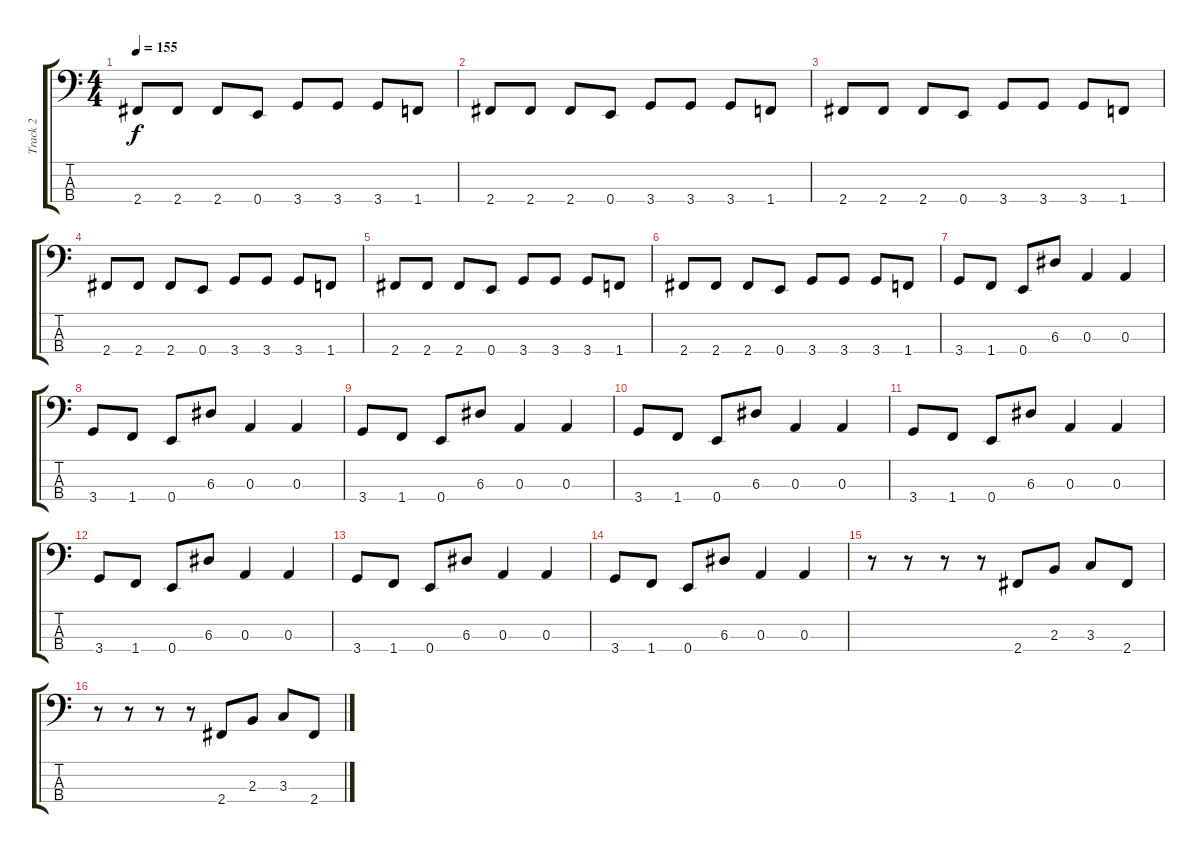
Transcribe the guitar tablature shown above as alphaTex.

\track ("Track 2" "Track 2") {instrument electricbassfinger}
\staff {score tabs}
\tuning (G2 D2 A1 E1) {hide}
\ts (4 4)
\tempo 155
\clef f4
\ks c
2.4.8{dy f} 2.4.8 2.4.8 0.4.8 3.4.8 3.4.8 3.4.8 1.4.8 |
2.4.8 2.4.8 2.4.8 0.4.8 3.4.8 3.4.8 3.4.8 1.4.8 |
2.4.8 2.4.8 2.4.8 0.4.8 3.4.8 3.4.8 3.4.8 1.4.8 |
2.4.8 2.4.8 2.4.8 0.4.8 3.4.8 3.4.8 3.4.8 1.4.8 |
2.4.8 2.4.8 2.4.8 0.4.8 3.4.8 3.4.8 3.4.8 1.4.8 |
2.4.8 2.4.8 2.4.8 0.4.8 3.4.8 3.4.8 3.4.8 1.4.8 |
3.4.8 1.4.8 0.4.8 6.3.8 0.3.4 0.3.4 |
3.4.8 1.4.8 0.4.8 6.3.8 0.3.4 0.3.4 |
3.4.8 1.4.8 0.4.8 6.3.8 0.3.4 0.3.4 |
3.4.8 1.4.8 0.4.8 6.3.8 0.3.4 0.3.4 |
3.4.8 1.4.8 0.4.8 6.3.8 0.3.4 0.3.4 |
3.4.8 1.4.8 0.4.8 6.3.8 0.3.4 0.3.4 |
3.4.8 1.4.8 0.4.8 6.3.8 0.3.4 0.3.4 |
3.4.8 1.4.8 0.4.8 6.3.8 0.3.4 0.3.4 |
r.8 r.8 r.8 r.8 2.4.8 2.3.8 3.3.8 2.4.8 |
r.8 r.8 r.8 r.8 2.4.8 2.3.8 3.3.8 2.4.8
